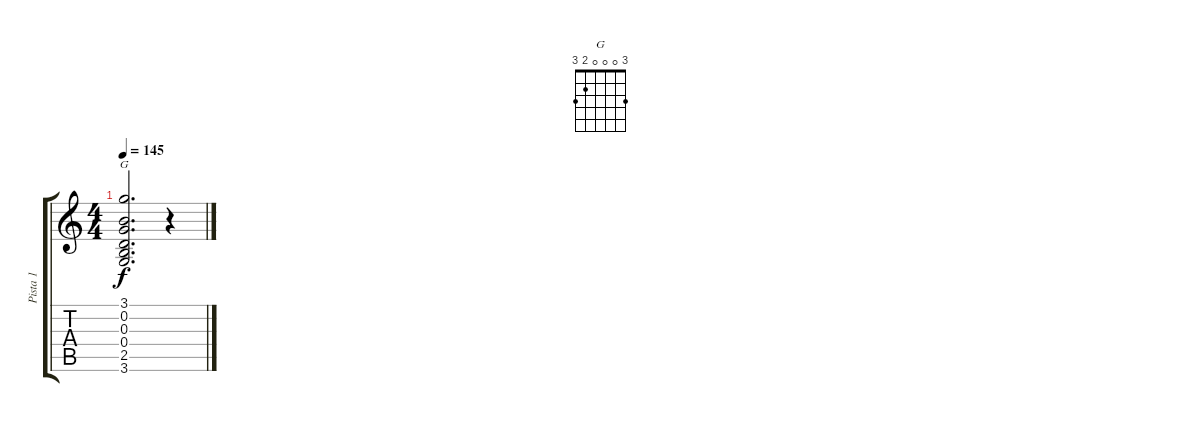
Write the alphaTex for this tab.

\track ("Pista 1" "Pista 1") {instrument distortionguitar}
\staff {score tabs}
\tuning (E4 B3 G3 D3 A2 E2) {hide}
\chord ("G" 3 0 0 0 2 3)
\ts (4 4)
\tempo 145
\clef g2
\ks c
(3.1{t} 0.2{t} 0.3{t} 0.4{t} 2.5{t} 3.6{t}).2{d ch "G" dy f} r.4
